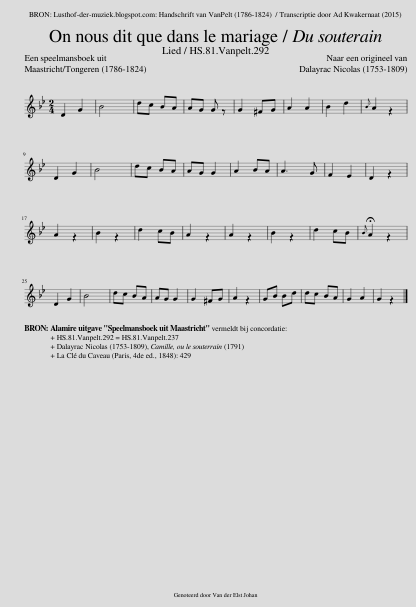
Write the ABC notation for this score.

X:1
L:1/8
Q:1/4=100
M:2/4
I:linebreak $
K:Bb
V:1 treble
V:1
 D2 G2 | B4 | dc BA | AG G z | G2 ^FG | %5
 A2 A2 | B2 d2 |{B} A2 z2 |$ D2 G2 | B4 | %10
 dc BA | AG G2 | A2 BA | A3 G | F2 E2 | %15
 D2 z2 |$ A2 z2 | B2 z2 | d2 cB | A2 z2 | %20
 A2 z2 | B2 z2 | d2 cB |{!fermata!B} !fermata!A2 z2 |$ D2 G2 | %25
 B4 | dc BA | AG G2 | G2 ^FG | A2 z2 | %30
 GB Bd | dc BA | G2 A2 | G2 z2 |] %34
